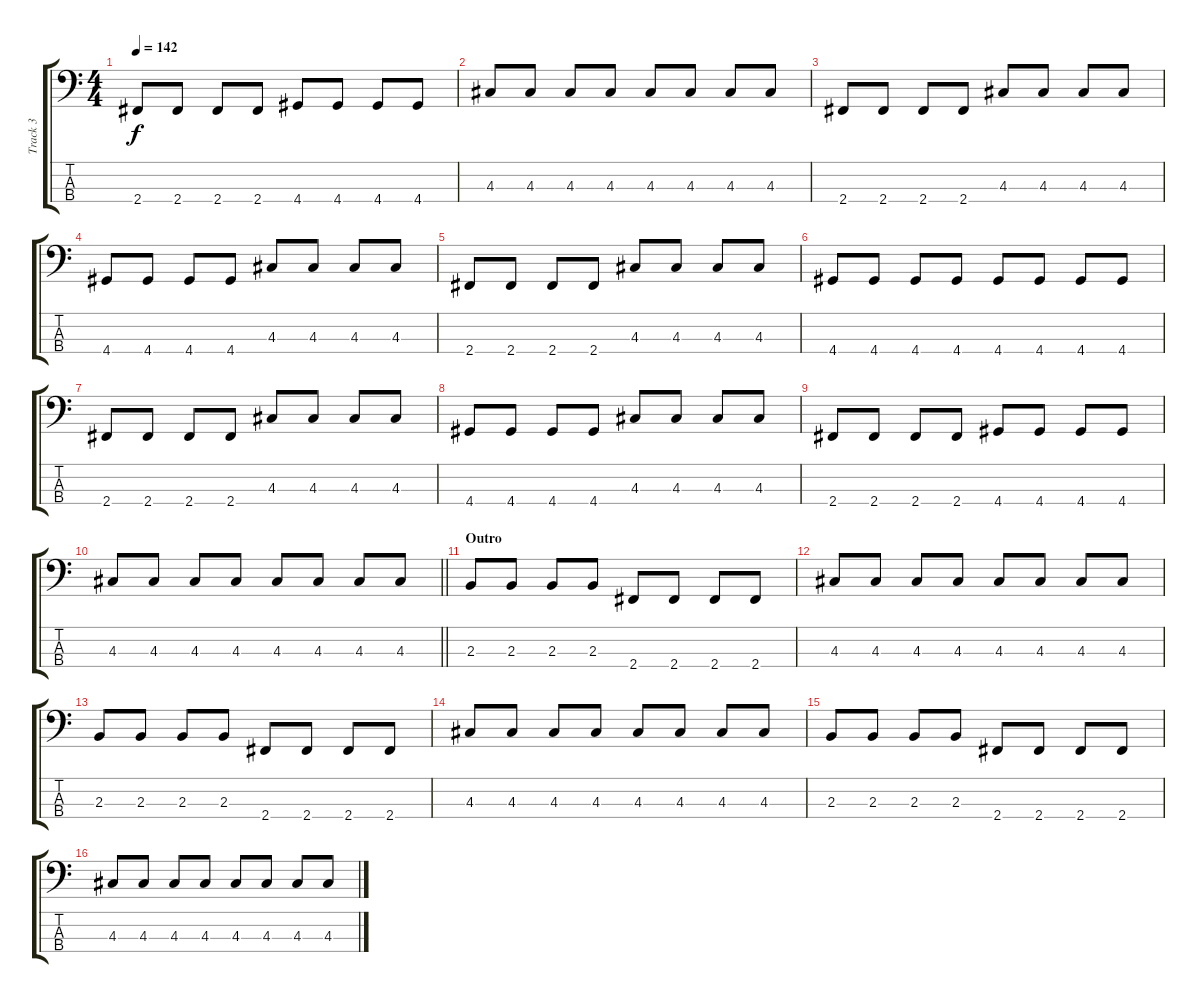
\track ("Track 3" "Track 3") {instrument electricbassfinger}
\staff {score tabs}
\tuning (G2 D2 A1 E1) {hide}
\ts (4 4)
\tempo 142
\clef f4
\ks c
2.4.8{dy f} 2.4.8 2.4.8 2.4.8 4.4.8 4.4.8 4.4.8 4.4.8 |
4.3.8 4.3.8 4.3.8 4.3.8 4.3.8 4.3.8 4.3.8 4.3.8 |
2.4.8 2.4.8 2.4.8 2.4.8 4.3.8 4.3.8 4.3.8 4.3.8 |
4.4.8 4.4.8 4.4.8 4.4.8 4.3.8 4.3.8 4.3.8 4.3.8 |
2.4.8 2.4.8 2.4.8 2.4.8 4.3.8 4.3.8 4.3.8 4.3.8 |
4.4.8 4.4.8 4.4.8 4.4.8 4.4.8 4.4.8 4.4.8 4.4.8 |
2.4.8 2.4.8 2.4.8 2.4.8 4.3.8 4.3.8 4.3.8 4.3.8 |
4.4.8 4.4.8 4.4.8 4.4.8 4.3.8 4.3.8 4.3.8 4.3.8 |
2.4.8 2.4.8 2.4.8 2.4.8 4.4.8 4.4.8 4.4.8 4.4.8 |
\barLineRight lightlight
4.3.8 4.3.8 4.3.8 4.3.8 4.3.8 4.3.8 4.3.8 4.3.8 |
\section ("" "Outro")
2.3.8 2.3.8 2.3.8 2.3.8 2.4.8 2.4.8 2.4.8 2.4.8 |
4.3.8 4.3.8 4.3.8 4.3.8 4.3.8 4.3.8 4.3.8 4.3.8 |
2.3.8 2.3.8 2.3.8 2.3.8 2.4.8 2.4.8 2.4.8 2.4.8 |
4.3.8 4.3.8 4.3.8 4.3.8 4.3.8 4.3.8 4.3.8 4.3.8 |
2.3.8 2.3.8 2.3.8 2.3.8 2.4.8 2.4.8 2.4.8 2.4.8 |
4.3.8 4.3.8 4.3.8 4.3.8 4.3.8 4.3.8 4.3.8 4.3.8
